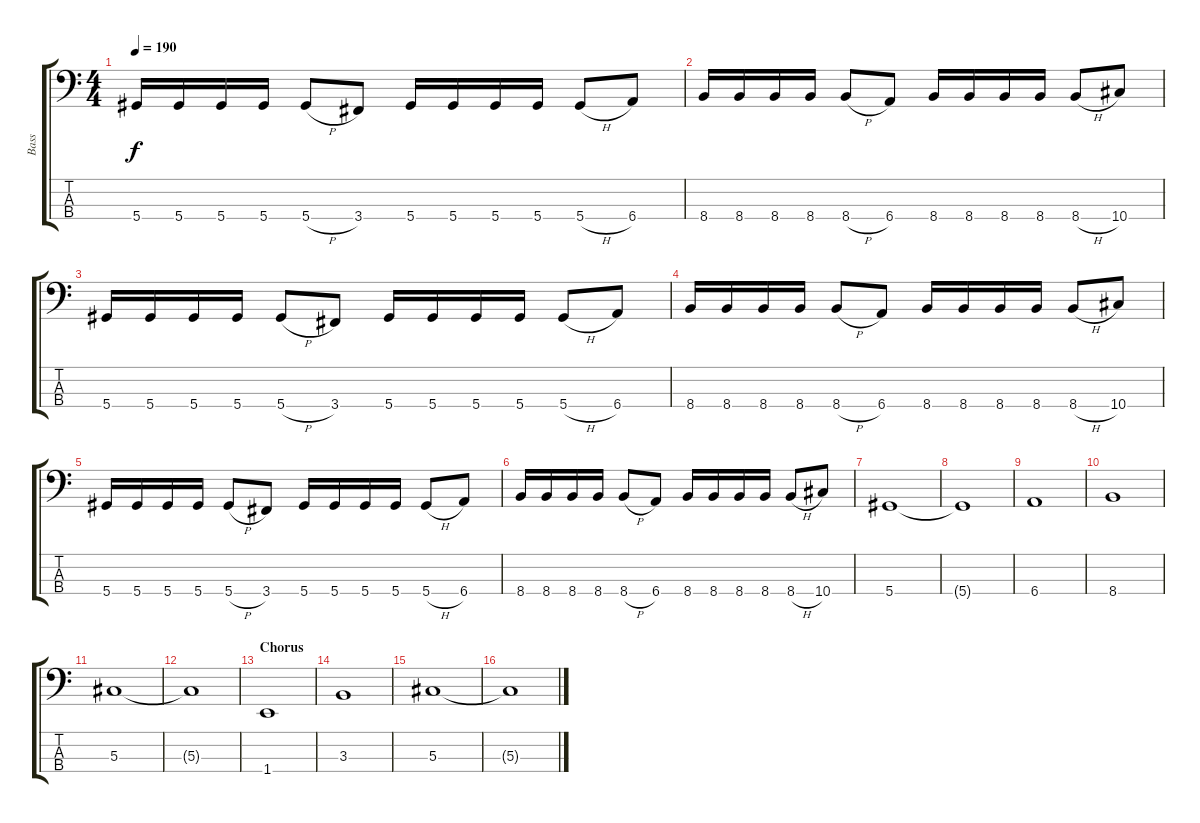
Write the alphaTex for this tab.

\track ("Bass" "Bass") {instrument electricbasspick}
\staff {score tabs}
\tuning (Gb2 Db2 Ab1 Eb1) {hide}
\ts (4 4)
\tempo 190
\clef f4
\ks c
5.4.16{dy f} 5.4.16 5.4.16 5.4.16 5.4{h}.8 3.4.8 5.4.16 5.4.16 5.4.16 5.4.16 5.4{h}.8 6.4.8 |
8.4.16 8.4.16 8.4.16 8.4.16 8.4{h}.8 6.4.8 8.4.16 8.4.16 8.4.16 8.4.16 8.4{h}.8 10.4.8 |
5.4.16 5.4.16 5.4.16 5.4.16 5.4{h}.8 3.4.8 5.4.16 5.4.16 5.4.16 5.4.16 5.4{h}.8 6.4.8 |
8.4.16 8.4.16 8.4.16 8.4.16 8.4{h}.8 6.4.8 8.4.16 8.4.16 8.4.16 8.4.16 8.4{h}.8 10.4.8 |
5.4.16 5.4.16 5.4.16 5.4.16 5.4{h}.8 3.4.8 5.4.16 5.4.16 5.4.16 5.4.16 5.4{h}.8 6.4.8 |
8.4.16 8.4.16 8.4.16 8.4.16 8.4{h}.8 6.4.8 8.4.16 8.4.16 8.4.16 8.4.16 8.4{h}.8 10.4.8 |
5.4.1 |
5.4{t}.1 |
6.4.1 |
8.4.1 |
5.3.1 |
5.3{t}.1 |
\section ("" "Chorus")
1.4.1 |
3.3.1 |
5.3.1 |
5.3{t}.1
